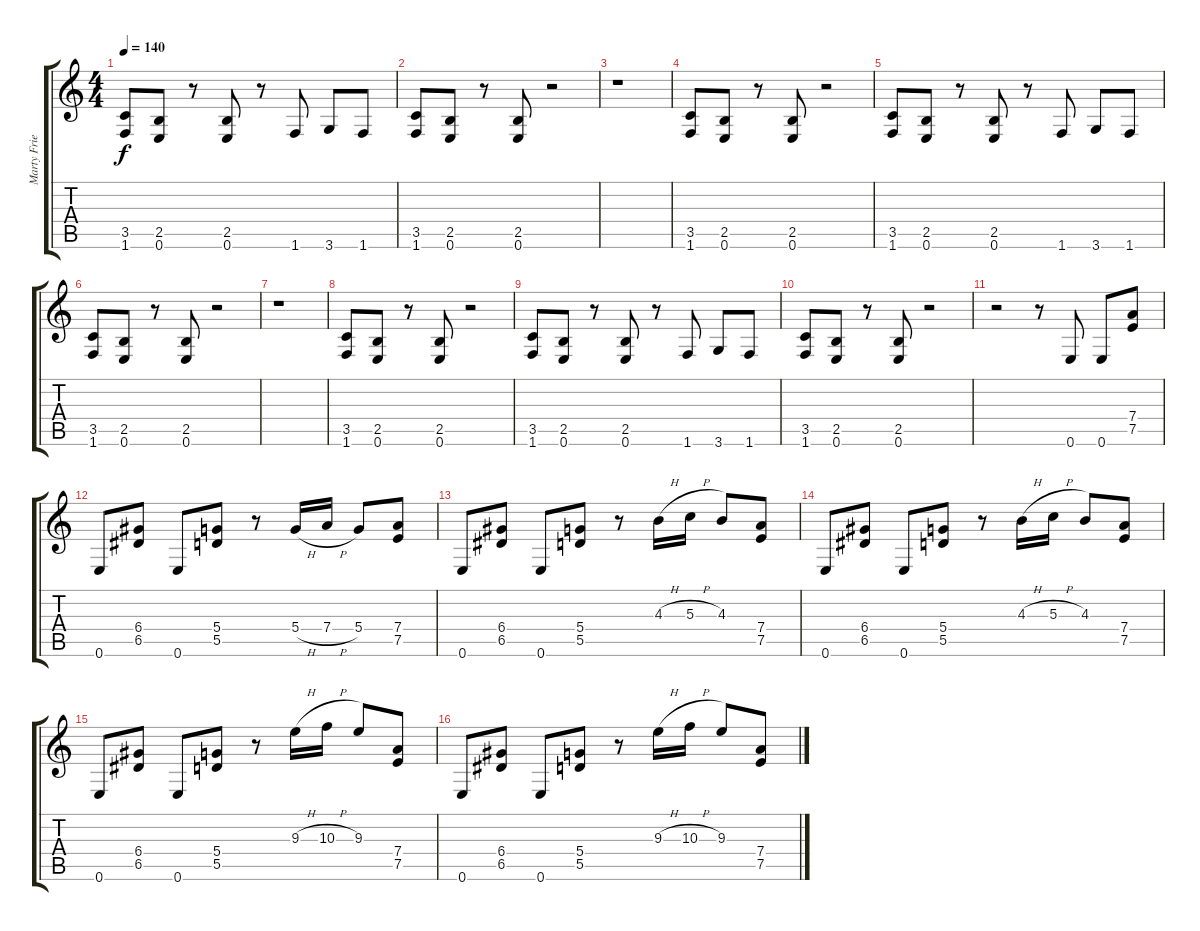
\track ("Marty Friedman" "Marty Frie") {instrument distortionguitar}
\staff {score tabs}
\tuning (E4 B3 G3 D3 A2 E2) {hide}
\ts (4 4)
\tempo 140
\clef g2
\ks c
(3.5 1.6).8{dy f} (2.5 0.6).8 r.8 (2.5 0.6).8 r.8 1.6.8 3.6.8 1.6.8 |
(3.5 1.6).8 (2.5 0.6).8 r.8 (2.5 0.6).8 r.2 |
r.1 |
(3.5 1.6).8 (2.5 0.6).8 r.8 (2.5 0.6).8 r.2 |
(3.5 1.6).8 (2.5 0.6).8 r.8 (2.5 0.6).8 r.8 1.6.8 3.6.8 1.6.8 |
(3.5 1.6).8 (2.5 0.6).8 r.8 (2.5 0.6).8 r.2 |
r.1 |
(3.5 1.6).8 (2.5 0.6).8 r.8 (2.5 0.6).8 r.2 |
(3.5 1.6).8 (2.5 0.6).8 r.8 (2.5 0.6).8 r.8 1.6.8 3.6.8 1.6.8 |
(3.5 1.6).8 (2.5 0.6).8 r.8 (2.5 0.6).8 r.2 |
r.2 r.8 0.6.8 0.6.8 (7.4 7.5).8 |
0.6.8 (6.4 6.5).8 0.6.8 (5.4 5.5).8 r.8 5.4{h}.16 7.4{h}.16 5.4.8 (7.4 7.5).8 |
0.6.8 (6.4 6.5).8 0.6.8 (5.4 5.5).8 r.8 4.3{h}.16 5.3{h}.16 4.3.8 (7.4 7.5).8 |
0.6.8 (6.4 6.5).8 0.6.8 (5.4 5.5).8 r.8 4.3{h}.16 5.3{h}.16 4.3.8 (7.4 7.5).8 |
0.6.8 (6.4 6.5).8 0.6.8 (5.4 5.5).8 r.8 9.3{h}.16 10.3{h}.16 9.3.8 (7.4 7.5).8 |
0.6.8 (6.4 6.5).8 0.6.8 (5.4 5.5).8 r.8 9.3{h}.16 10.3{h}.16 9.3.8 (7.4 7.5).8
